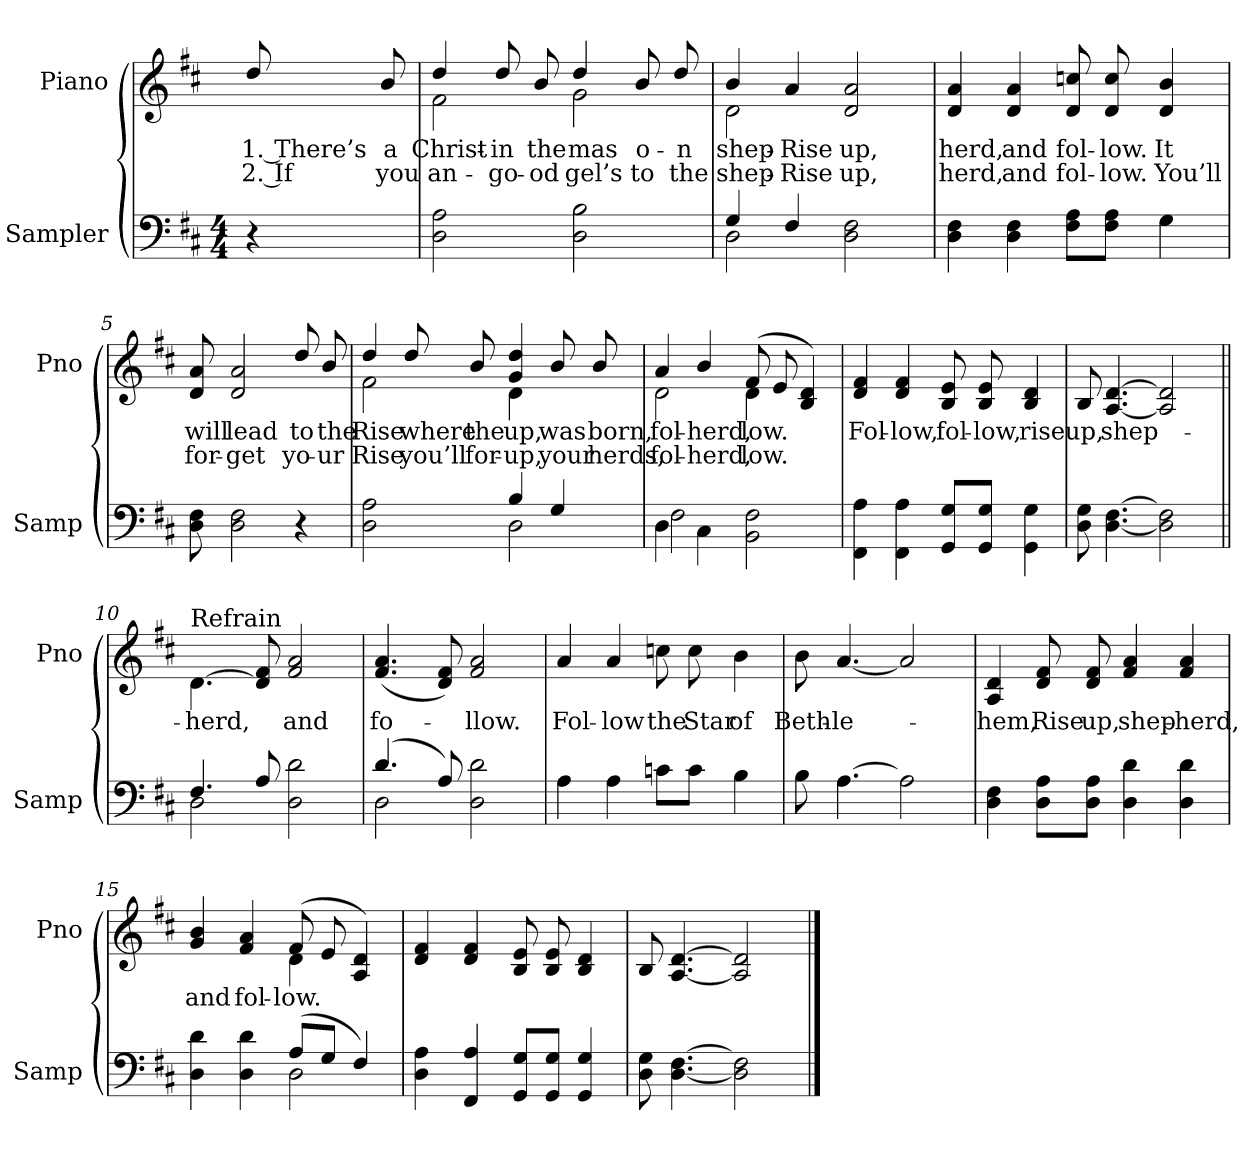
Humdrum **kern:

**kern	**kern	**text	**text
*part2	*part1	*part1	*part1
*staff2	*staff1	*staff1	*staff1
*I"Sampler	*I"Piano	*	*
*I'Samp	*I'Pno	*	*
*clefF4	*clefG2	*	*
*k[f#c#]	*k[f#c#]	*	*
*D:	*D:	*	*
*M4/4	*	*	*
=1	=1	=1	=1
4r	8dd/	1. There’s	2. If
.	8b/	a	you
=2	=2	=2	=2
*	*^	*	*
2D 2A	4dd/	2f#	Christ-	an-
.	8dd/	.	in	go-
.	8b/	.	the	-od
2D 2B	4dd/	2g	-mas	-gel’s
.	8b/	.	o-	to
.	8dd/	.	-n	the
=3	=3	=3	=3	=3
*^	*	*	*	*
4G/	2D	4b/	2d	shep-	shep-
4F#/	.	4a/	.	Rise	Rise
2D 2F#	2ryy	2d 2a	2ryy	up,	up,
*v	*v	*	*	*	*
*	*v	*v	*	*
=4	=4	=4	=4
4D 4F#	4d/ 4a/	-herd,	-herd,
4D 4F#	4d/ 4a/	and	and
8F#\ 8A\L	8d/ 8ccn/	fol-	fol-
8F#\ 8A\J	8d/ 8cc/	-low.	-low.
4G	4d/ 4b/	It	You’ll
=5	=5	=5	=5
8D 8F#	8d/ 8a/	will	for-
2D 2F#	2d/ 2a/	lead	-get
4r	8dd/	to	yo-
.	8b/	the	-ur
=6	=6	=6	=6
*^	*^	*	*
2D 2A	2ryy	4dd/	2f#	Rise	Rise
.	.	8dd/	.	where	you’ll
.	.	8b/	.	the	for-
4B/	2D	4g 4dd	4d	up,	up,
4G/	.	8b/	4ryy	was	your
.	.	8b/	.	born,	herds,
=7	=7	=7	=7	=7	=7
4D\	2F#	4a/	2d	fol-	fol-
4C#\	.	4b/	.	-herd,	-herd,
2BB 2F#	2ryy	(8f#/	4d	-low.	-low.
.	.	8e/	.	.	.
.	.	4B 4d)	4ryy	.	.
*v	*v	*	*	*	*
*	*v	*v	*	*
=8	=8	=8	=8
4FF#\ 4A\	4d/ 4f#/	Fol-	.
4FF#\ 4A\	4d/ 4f#/	-low,	.
8GG/ 8G/L	8B/ 8e/	fol-	.
8GG/ 8G/J	8B/ 8e/	-low,	.
4GG\ 4G\	4B/ 4d/	rise	.
=9	=9	=9	=9
8D 8G	8B/	up,	.
[4.D [4.F#	[4.A/ [4.d/	shep-	.
2D] 2F#]	2A/] 2d/]	.	.
=10||	=10||	=10||	=10||
*^	*	*	*
!	!	!LO:TX:t=Refrain	!	!
4.F#/	2D	[4.d\	-herd,	.
8A/	.	8d/] 8f#/	.	.
2D 2d	2ryy	2f# 2a	and	.
=11	=11	=11	=11	=11
(4.d/	2D	(4.f# 4.a	fo-	.
8A/)	.	8d 8f#)	.	.
2D 2d	2ryy	2f# 2a	-llow.	.
*v	*v	*	*	*
=12	=12	=12	=12
4A	4a	Fol-	.
4A	4a	-low	.
8cn\L	8ccn	the	.
8c\J	8cc	Star	.
4B	4b	of	.
=13	=13	=13	=13
8B	8b	Beth-	.
[4.A	[4.a	-le-	.
2A]	2a]	.	.
=14	=14	=14	=14
4D 4F#	4A 4d	-hem,	.
8D\ 8A\L	8d 8f#	Rise	.
8D\ 8A\J	8d 8f#	up,	.
4D 4d	4f# 4a	shep-	.
4D 4d	4f# 4a	-herd,	.
=15	=15	=15	=15
*^	*^	*	*
4D 4d	2ryy	4g 4b	2ryy	and	.
4D 4d	.	4f# 4a	.	fol-	.
(8A/L	2D	(8f#/	4d	-low.	.
8G/J	.	8e/	.	.	.
4F#/)	.	4A 4d)	4ryy	.	.
*v	*v	*	*	*	*
*	*v	*v	*	*
=16	=16	=16	=16
4D 4A	4d 4f#	.	.
4FF# 4A	4d 4f#	.	.
8GG/ 8G/L	8B 8e	.	.
8GG/ 8G/J	8B 8e	.	.
4GG 4G	4B 4d	.	.
=17	=17	=17	=17
8D 8G	8B	.	.
[4.D [4.F#	[4.A [4.d	.	.
2D] 2F#]	2A] 2d]	.	.
==	==	==	==
*-	*-	*-	*-
